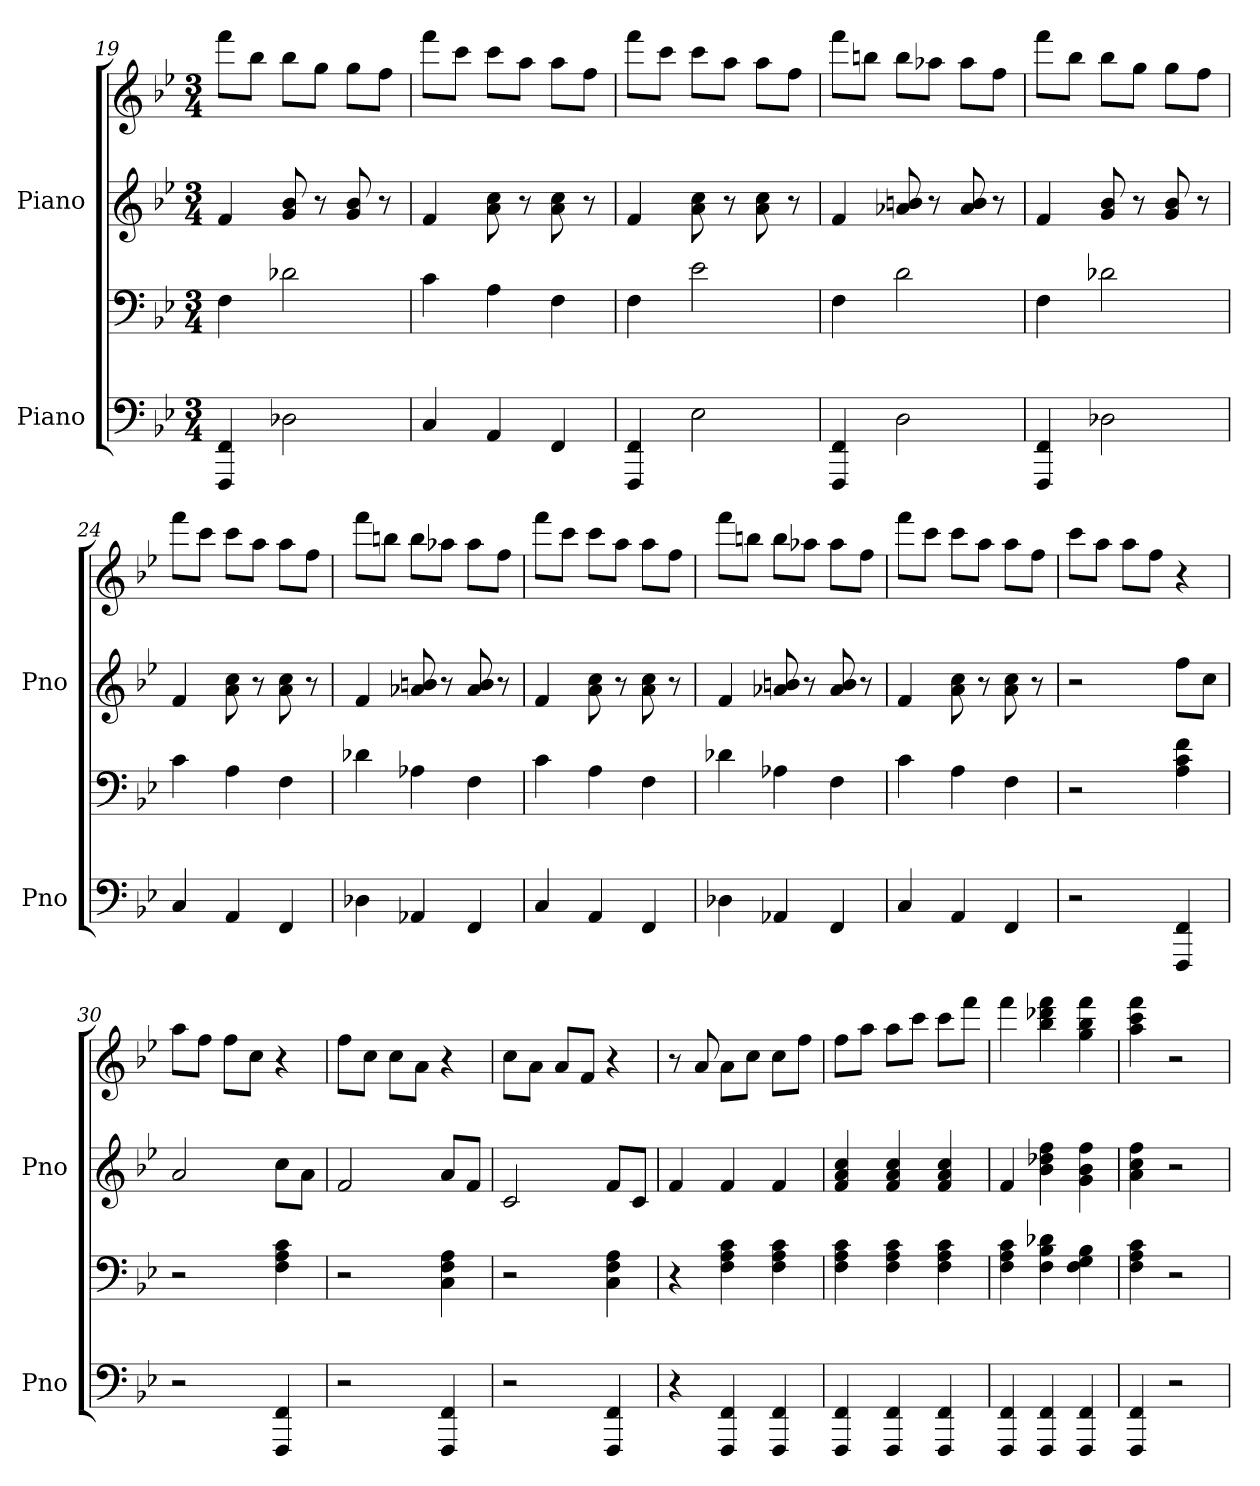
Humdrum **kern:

**kern	**kern	**kern	**kern
*part2	*part2	*part1	*part1
*staff4	*staff3	*staff2	*staff1
*I"Piano	*	*I"Piano	*
*I'Pno	*	*I'Pno	*
*clefF4	*clefF4	*clefG2	*clefG2
*k[b-e-]	*k[b-e-]	*k[b-e-]	*k[b-e-]
*M3/4	*M3/4	*M3/4	*M3/4
=19	=19	=19	=19
4FFF/ 4FF/	4F\	4f/	8fff\L
.	.	.	8bb-\J
2D-X\	2d-X\	8g/ 8b-/	8bb-\L
.	.	8r	8gg\J
.	.	8g/ 8b-/	8gg\L
.	.	8r	8ff\J
=20	=20	=20	=20
4C/	4c\	4f/	8fff\L
.	.	.	8ccc\J
4AA/	4A\	8a\ 8cc\	8ccc\L
.	.	8r	8aa\J
4FF/	4F\	8a\ 8cc\	8aa\L
.	.	8r	8ff\J
=21	=21	=21	=21
4FFF/ 4FF/	4F\	4f/	8fff\L
.	.	.	8ccc\J
2E-\	2e-\	8a\ 8cc\	8ccc\L
.	.	8r	8aa\J
.	.	8a\ 8cc\	8aa\L
.	.	8r	8ff\J
=22	=22	=22	=22
4FFF/ 4FF/	4F\	4f/	8fff\L
.	.	.	8bbn\J
2D\	2d\	8a-X/ 8bn/	8bb\L
.	.	8r	8aa-X\J
.	.	8a-/ 8b/	8aa-\L
.	.	8r	8ff\J
!!LO:LB:g=z
=23	=23	=23	=23
4FFF/ 4FF/	4F\	4f/	8fff\L
.	.	.	8bb-\J
2D-X\	2d-X\	8g/ 8b-/	8bb-\L
.	.	8r	8gg\J
.	.	8g/ 8b-/	8gg\L
.	.	8r	8ff\J
=24	=24	=24	=24
4C/	4c\	4f/	8fff\L
.	.	.	8ccc\J
4AA/	4A\	8a\ 8cc\	8ccc\L
.	.	8r	8aa\J
4FF/	4F\	8a\ 8cc\	8aa\L
.	.	8r	8ff\J
=25	=25	=25	=25
4D-X\	4d-X\	4f/	8fff\L
.	.	.	8bbn\J
4AA-X/	4A-X\	8a-X/ 8bn/	8bb\L
.	.	8r	8aa-X\J
4FF/	4F\	8a-/ 8b/	8aa-\L
.	.	8r	8ff\J
=26	=26	=26	=26
4C/	4c\	4f/	8fff\L
.	.	.	8ccc\J
4AA/	4A\	8a\ 8cc\	8ccc\L
.	.	8r	8aa\J
4FF/	4F\	8a\ 8cc\	8aa\L
.	.	8r	8ff\J
=27	=27	=27	=27
4D-X\	4d-X\	4f/	8fff\L
.	.	.	8bbn\J
4AA-X/	4A-X\	8a-X/ 8bn/	8bb\L
.	.	8r	8aa-X\J
4FF/	4F\	8a-/ 8b/	8aa-\L
.	.	8r	8ff\J
!!LO:LB:g=z
=28	=28	=28	=28
4C/	4c\	4f/	8fff\L
.	.	.	8ccc\J
4AA/	4A\	8a\ 8cc\	8ccc\L
.	.	8r	8aa\J
4FF/	4F\	8a\ 8cc\	8aa\L
.	.	8r	8ff\J
=29	=29	=29	=29
2r	2r	2r	8ccc\L
.	.	.	8aa\J
.	.	.	8aa\L
.	.	.	8ff\J
4FFF/ 4FF/	4A\ 4c\ 4f\	8ff\L	4r
.	.	8cc\J	.
=30	=30	=30	=30
2r	2r	2a/	8aa\L
.	.	.	8ff\J
.	.	.	8ff\L
.	.	.	8cc\J
4FFF/ 4FF/	4F\ 4A\ 4c\	8cc\L	4r
.	.	8a\J	.
=31	=31	=31	=31
2r	2r	2f/	8ff\L
.	.	.	8cc\J
.	.	.	8cc\L
.	.	.	8a\J
4FFF/ 4FF/	4C\ 4F\ 4A\	8a/L	4r
.	.	8f/J	.
=32	=32	=32	=32
2r	2r	2c/	8cc\L
.	.	.	8a\J
.	.	.	8a/L
.	.	.	8f/J
4FFF/ 4FF/	4C\ 4F\ 4A\	8f/L	4r
.	.	8c/J	.
=33	=33	=33	=33
4r	4r	4f/	8r
.	.	.	8a/
4FFF/ 4FF/	4F\ 4A\ 4c\	4f/	8a\L
.	.	.	8cc\J
4FFF/ 4FF/	4F\ 4A\ 4c\	4f/	8cc\L
.	.	.	8ff\J
!!LO:PB:g=z
=34	=34	=34	=34
4FFF/ 4FF/	4F\ 4A\ 4c\	4f/ 4a/ 4cc/	8ff\L
.	.	.	8aa\J
4FFF/ 4FF/	4F\ 4A\ 4c\	4f/ 4a/ 4cc/	8aa\L
.	.	.	8ccc\J
4FFF/ 4FF/	4F\ 4A\ 4c\	4f/ 4a/ 4cc/	8ccc\L
.	.	.	8fff\J
=35	=35	=35	=35
4FFF/ 4FF/	4F\ 4A\ 4c\	4f/	4fff\
4FFF/ 4FF/	4F\ 4B-\ 4d-X\	4b-\ 4dd-X\ 4ff\	4bb-\ 4ddd-X\ 4fff\
4FFF/ 4FF/	4F\ 4G\ 4B-\	4g\ 4b-\ 4ff\	4gg\ 4bb-\ 4fff\
=36	=36	=36	=36
4FFF/ 4FF/	4F\ 4A\ 4c\	4a\ 4cc\ 4ff\	4aa\ 4ccc\ 4fff\
2r	2r	2r	2r
=	=	=	=
*-	*-	*-	*-
